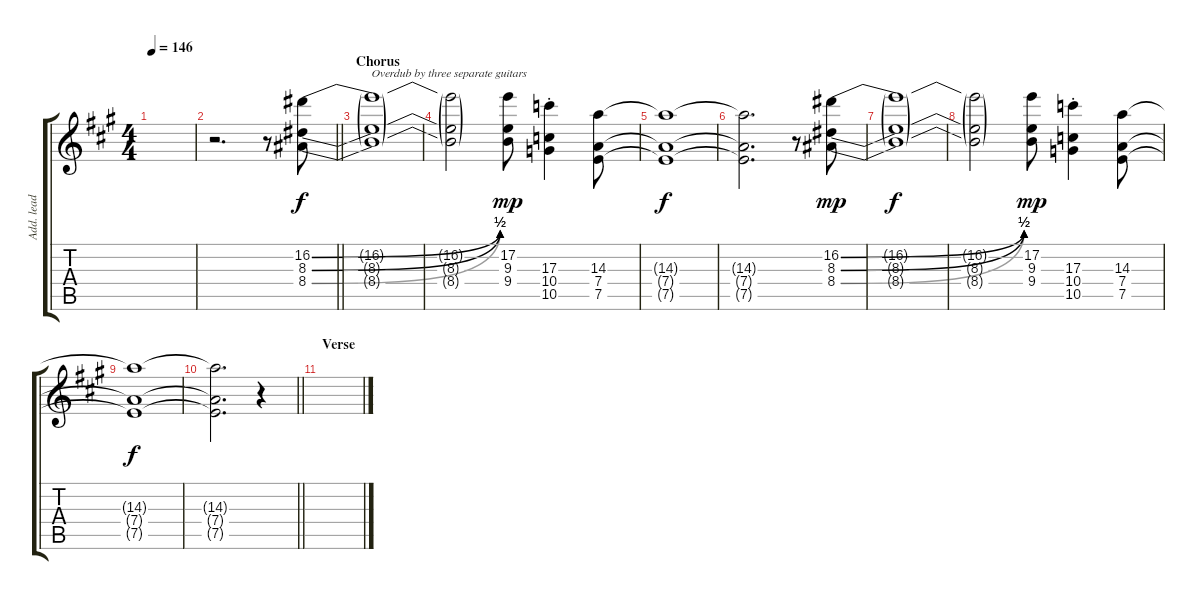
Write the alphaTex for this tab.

\track ("Add. lead" "Add. lead") {instrument distortionguitar}
\staff {score tabs}
\tuning (E4 B3 G3 D3 A2 E2) {hide}
\ts (4 4)
\tempo 146
\clef g2
\ks a
|
\barLineRight lightlight
r.2{d} r.8 (16.2{be (bend 0 0 60 2)} 8.3{be (bend 0 0 60 2)} 8.4{be (bend 0 0 60 2)}).8 |
\section ("" "Chorus")
(16.2{t} 8.3{t} 8.4{t}).1{txt "Overdub by three separate guitars" dy f} |
(16.2{t} 8.3{t} 8.4{t}).2 (17.2 9.3 9.4).8{dy mp} (17.3{st} 10.4{st} 10.5{st}).4 (14.3 7.4 7.5).8 |
(14.3{t} 7.4{t} 7.5{t}).1{dy f volume 7} |
(14.3{t} 7.4{t} 7.5{t}).2{d} r.8{volume 13} (16.2{be (bend 0 0 60 2)} 8.3{be (bend 0 0 60 2)} 8.4{be (bend 0 0 60 2)}).8{dy mp} |
(16.2{t} 8.3{t} 8.4{t}).1{dy f} |
(16.2{t} 8.3{t} 8.4{t}).2 (17.2 9.3 9.4).8{dy mp} (17.3{st} 10.4{st} 10.5{st}).4 (14.3 7.4 7.5).8 |
(14.3{t} 7.4{t} 7.5{t}).1{dy f volume 7} |
\barLineRight lightlight
(14.3{t} 7.4{t} 7.5{t}).2{d} r.4{volume 13} |
\section ("" "Verse")
